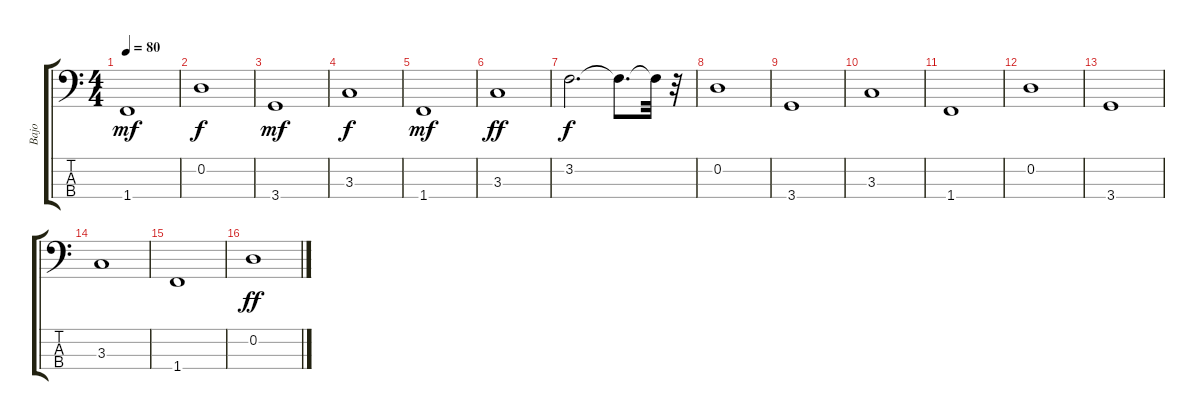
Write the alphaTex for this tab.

\track ("Bajo" "Bajo") {instrument electricbassfinger}
\staff {score tabs}
\tuning (G2 D2 A1 E1) {hide}
\ts (4 4)
\tempo 80
\clef f4
\ks c
1.4.1{dy mf} |
0.2.1{dy f} |
3.4.1{dy mf} |
3.3.1{dy f} |
1.4.1{dy mf} |
3.3.1{dy ff} |
3.2.2{d dy f} 3.2{t}.8{d} 3.2{t}.32 r.32 |
0.2.1 |
3.4.1 |
3.3.1 |
1.4.1 |
0.2.1 |
3.4.1 |
3.3.1 |
1.4.1 |
0.2.1{dy ff}
